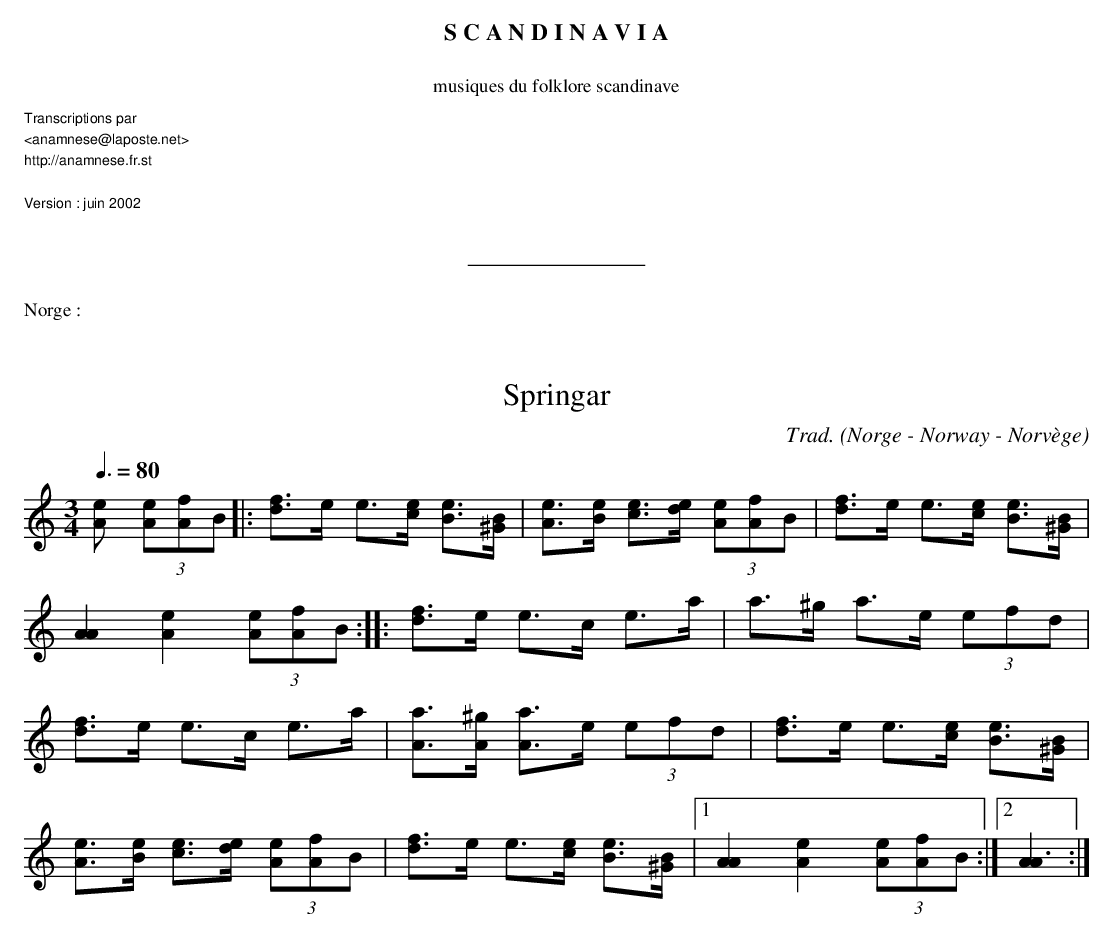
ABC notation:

X:1
T:Springar
C:Trad.
O:Norge - Norway - Norvège
M:3/4
L:1/8
Q:3/8=80
K:C
[Ae] (3[Ae][Af]B |: [df]>e e>[ec] [eB]>[^GB] | [Ae]>[Be] [ce]>[de] (3[Ae][Af]B | [df]>e e>[ec] [eB]>[^GB] |
[A2A2] [A2e2] (3[Ae][Af]B :||: [df]>e e>c e>a | a>^g a>e (3efd |
[df]>e e>c e>a | [Aa]>[A^g] [Aa]>e (3efd | [df]>e e>[ec] [eB]>[^GB] |
[Ae]>[Be] [ce]>[de] (3[Ae][Af]B | [df]>e e>[ec] [eB]>[^GB] |1 [A2A2] [A2e2] (3[Ae][Af]B :|2 [A2A3] :|
